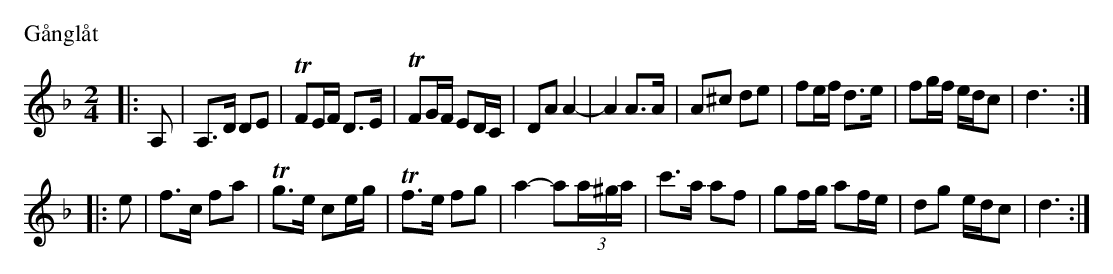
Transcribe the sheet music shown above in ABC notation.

X:1
P: G\aangl\aat
M: 2/4
L: 1/8
K: Dm
|: A, \
| A,>D DE | TFE/F/ D>E | TFG/F/ ED/C/ | DA A2- \
| A2 A>A | A^c de | fe/f/ d>e | fg/f/ e/d/c | d3 :|
|: e \
| f>c fa | Tg>e ce/g/ | Tf>e fg | a2- a(3a/^g/a/ \
| c'>a af | gf/g/ af/e/ | dg e/d/c | d3 :|
